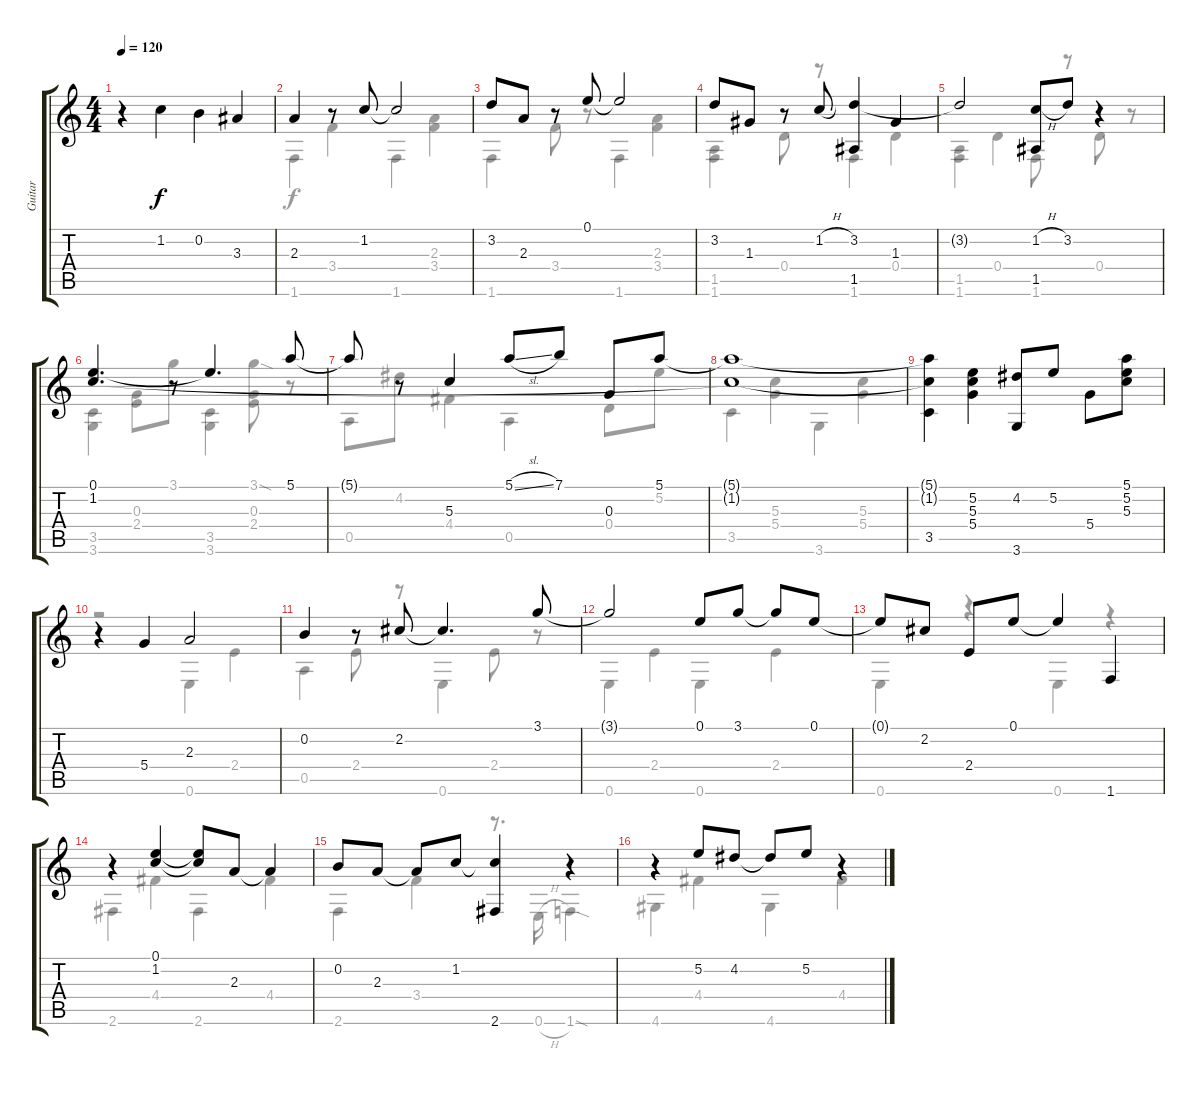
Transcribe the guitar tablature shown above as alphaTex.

\track ("Guitar" "Guitar") {instrument acousticguitarnylon}
\staff {score tabs}
\tuning (E4 B3 G3 D3 A2 E2) {hide}
\voice
\ts (4 4)
\tempo 120
\clef g2
\ks c
r.4{dy f instrument acousticguitarnylon} 1.2.4 0.2.4 3.3.4 |
2.3.4 r.8 1.2.8 1.2{t}.2 |
3.2.8 2.3.8 r.8 0.1.8 0.1{t}.2 |
3.2.8 1.3.8 r.8 1.2{h}.8 (3.2 1.5).4 1.3.4 |
3.2{t}.2 (1.2{h} 1.5).8 3.2.8 r.4 |
(0.1 1.2).4{d} r.8 0.1{t}.4{d} 5.1.8 |
5.1{t}.8 r.8 5.3.4 5.1{sl}.8 7.1.8 0.3.8 5.1.8 |
(5.1{t} 1.2{t}).1 |
(5.1{t} 1.2{t} 3.5).4 (5.2 5.3 5.4).4 (4.2 3.6).8 5.2.8 5.4.8 (5.1 5.2 5.3).8 |
r.4 5.4.4 2.3.2 |
0.2.4 r.8 2.2.8 2.2{t}.4{d} 3.1.8 |
3.1{t}.2 0.1.8 3.1.8 3.1{t}.8 0.1.8 |
0.1{t}.8 2.2.8 2.4.8 0.1.8 0.1{t}.4 1.6.4 |
r.4 (0.1 1.2).4 (0.1{t} 1.2{t}).8 2.3.8 2.3{t}.4 |
0.2.8 2.3.8 2.3{t}.8 1.2.8 (1.2{t} 2.6).4 r.4 |
r.4 5.2.8 4.2.8 4.2{t}.8 5.2.8 r.4
\voice
\clef g2
\ottava regular
\simile none
\ks c
|
1.6.4 3.4.4 1.6.4 (2.3 3.4).4 |
1.6.4 3.4.8 r.8 1.6.4 (2.3 3.4).4 |
(1.5 1.6).4 0.4.8 r.8 1.6.4 0.4.4 |
(1.5 1.6).4 0.4.4 1.6.8 r.8 0.4.8 r.8 |
(3.5 3.6).4 (0.3 2.4).8 3.1.8 (3.5 3.6).4 (3.1{sod} 0.3 2.4).8 r.8 |
0.5.8 4.2.8 4.4.4 0.5.4 0.4.8 5.2.8 |
3.5.4 (5.3 5.4).4 3.6.4 (5.3 5.4).4 |
|
r.2 0.6.4 2.4.4 |
0.5.4 2.4.8 r.8 0.6.4 2.4.8 r.8 |
0.6.4 2.4.4 0.6.4 2.4.4 |
0.6.4 r.4 0.6.4 r.4 |
2.6.4 4.4.4 2.6.4 4.4.4 |
2.6.4 3.4.4 r.8{d} 0.6{h}.16 1.6{sod}.4 |
4.6.4 4.4.4 4.6.4 4.4.4
